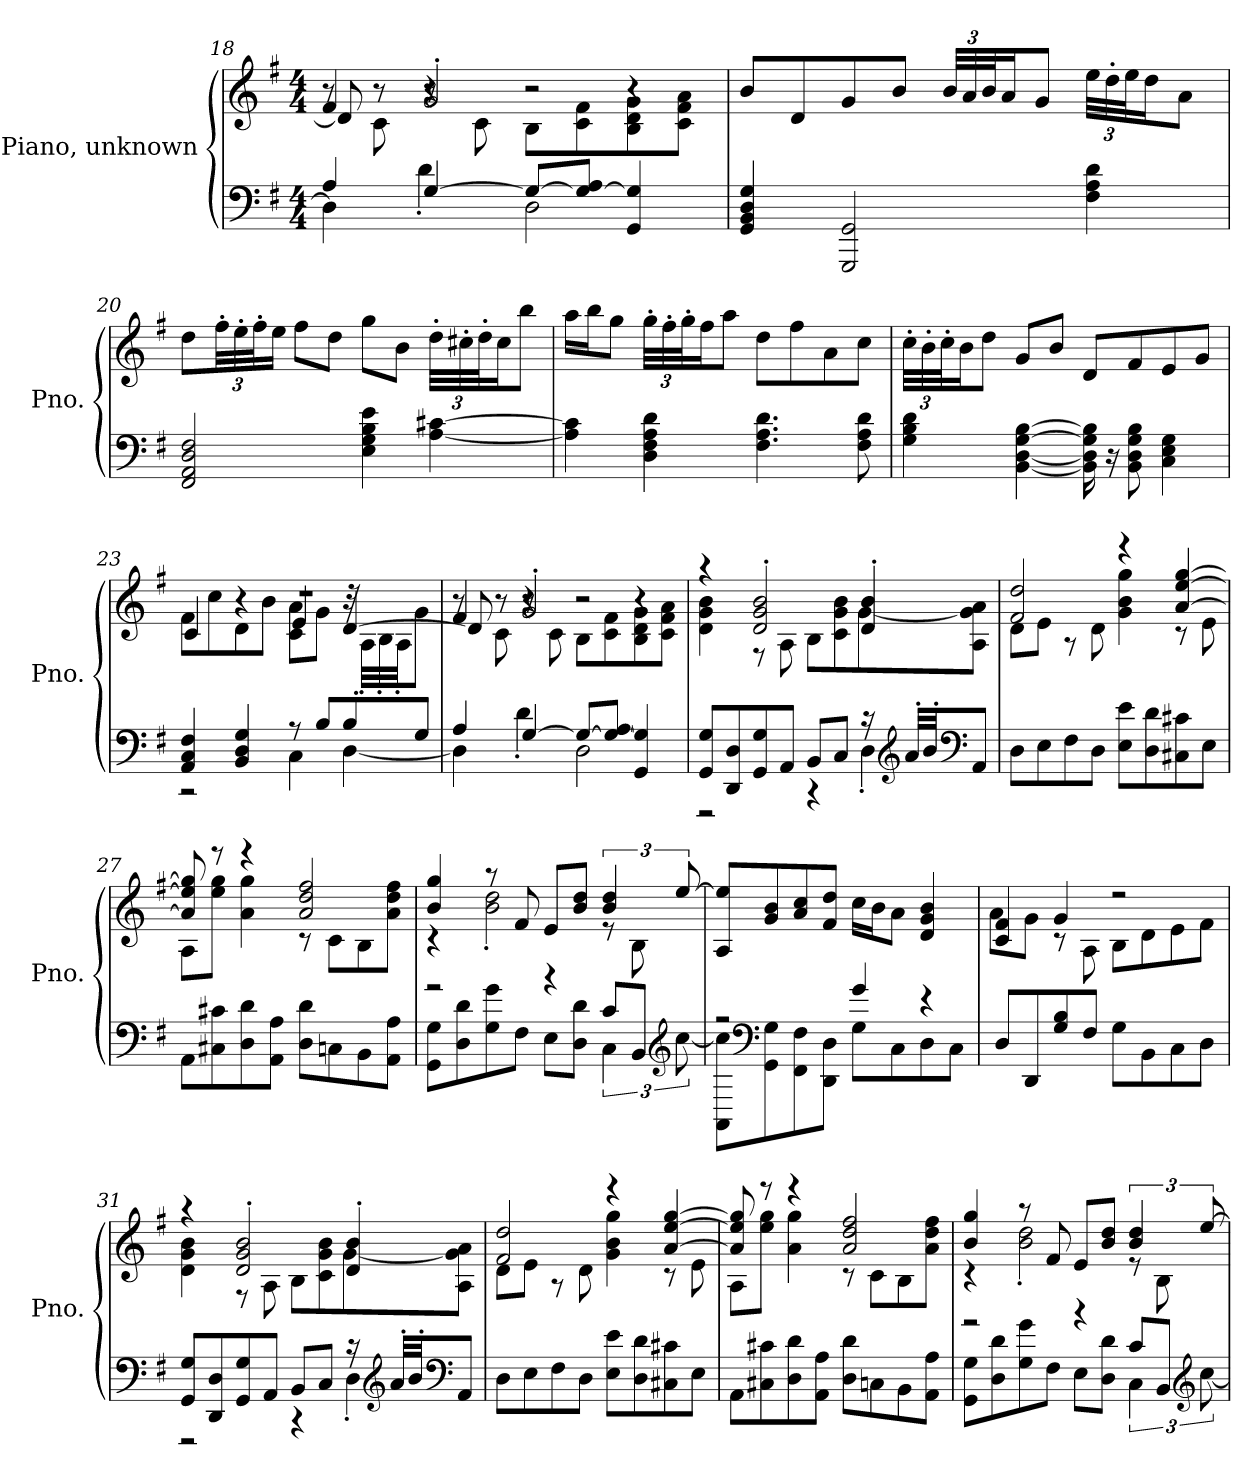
**kern	**kern
*part1	*part1
*staff2	*staff1
*I"Piano, unknown	*
*I'Pno.	*
*clefF4	*clefG2
*k[f#]	*k[f#]
*M4/4	*M4/4
=18	=18
*^	*^
*	*	*	*^
4A/	4D\]	4f#/	8r	8d/]
.	.	.	8c\	8r
[4G/	4d'\	2g'/	8r	4r
.	.	.	8c\	.
8G/L_	2D\	.	8B\L	2r
8G/_ 8A/J	.	.	8c\ 8f#\	.
4GG/ 4G/]	.	4r	8B\ 8d\ 8g\	.
.	.	.	8c\ 8f#\ 8a\J	.
*v	*v	*	*	*
*	*v	*v	*v
!!LO:LB:g=z
=19	=19
4GG/ 4BB/ 4D/ 4G/	8b/L
.	8d/
2GGG/ 2GG/	8g/
.	8b/J
*	*Xbrackettup
.	48b/LLL
.	48a/
.	48b/J
.	16a/J
.	8g/J
4F#\ 4A\ 4d\	48ee\LLL
.	48dd'\
.	48ee\J
.	16dd\J
.	8a\J
=20	=20
2FF#/ 2AA/ 2D/ 2F#/	8dd\L
.	48ff#'\LL
.	48ee'\
.	48ff#'\J
.	16ee\JJ
.	8ff#\L
.	8dd\J
4E\ 4G\ 4B\ 4e\	8gg\L
.	8b\J
[4A\ [4c#X\	48dd'\LLL
.	48cc#X'\
.	48dd'\J
.	16cc#\J
.	8bb\J
=21	=21
4A\] 4c#\]	16aa\LL
.	16bb\J
.	8gg\J
4D\ 4F#\ 4A\ 4d\	48gg'\LLL
.	48ff#'\
.	48gg'\J
.	16ff#\J
.	8aa\J
4.F#\ 4.A\ 4.d\	8dd\L
.	8ff#\
.	8a\
8F#\ 8A\ 8d\	8cc\J
!!LO:LB:g=z
=22	=22
4G\ 4B\ 4d\	48cc'\LLL
.	48b'\
.	48cc'\J
.	16b\J
.	8dd\J
[4BB\ [4D\ [4G\ [4B\	8g/L
.	8b/J
16BB\] 16D\] 16G\] 16B\]	8d/L
16r	.
8BB\ 8D\ 8G\ 8B\	8f#/
4C\ 4E\ 4G\	8e/
.	8g/J
=23	=23
*^	*^
*	*	*	*^
4AA/ 4C/ 4F#/	2r	1r	8f#\L	4c/
.	.	.	8cc\	.
4BB/ 4D/ 4G/	.	.	8d\	4r
.	.	.	8b\J	.
8r	4C\	.	8c\ 8a\L	4e/
8B/L	.	.	8g\J	.
8B'/	[4D\	.	32r	[4d/
.	.	.	32A'\LLL	.
.	.	.	32B'\	.
.	.	.	32A'\JJ	.
8G/J	.	.	8g\J	.
=24	=24	=24	=24	=24
4A/	4D\]	4f#/	8r	8d/]
.	.	.	8c\	8r
[4G/	4d'\	2g'/	8r	4r
.	.	.	8c\	.
8G/L_	2D\	.	8B\L	2r
8G/_ 8A/J	.	.	8c\ 8f#\	.
4GG/ 4G/]	.	4r	8B\ 8d\ 8g\	.
.	.	.	8c\ 8f#\ 8a\J	.
*	*	*	*v	*v
!!LO:LB:g=z
=25	=25	=25	=25
8GG/ 8G/L	2r	4r	4d\ 4g\ 4b\
8DD/ 8D/	.	.	.
8GG/ 8G/	.	2d/' 2g/' 2b/'	8r
8AA/J	.	.	8A\
8BB/L	4r	.	8B\L
8C/J	.	.	8c\ 8g\ 8b\
16r	4D'\	4d/' 4b/'	[8g\
*clefG2	*	*	*
32a'/LLL	.	.	.
32b'/JJ	.	.	.
*clefF4	*	*	*
8AA/J	.	.	8A\ 8g\] 8a\J
*v	*v	*	*
=26	=26	=26
8D\L	2f#/ 2dd/	8d\L
8E\	.	8e\J
8F#\	.	8r
8D\J	.	8d\
8E\ 8e\L	4r	4g\ 4b\ 4gg\
8D\ 8d\	.	.
8C#X\ 8c#X\	[4a/ [4ee/ [4gg/	8r
8E\J	.	8e\
=27	=27	=27
8AA\L	8a/] 8ee/] 8gg/]	8A\L
8C#X\ 8c#X\	8r	8ee\ 8gg\J
8D\ 8d\	4r	4a\ 4gg\
8AA\ 8A\J	.	.
8D\ 8d\L	2a/ 2dd/ 2ff#/	8r
8Cn\	.	8c\L
8BB\	.	8B\
8AA\ 8A\J	.	8a\ 8dd\ 8ff#\J
!!LO:LB:g=z	!!
=28	=28	=28
*^	*	*
2r	8GG\ 8G\L	4b/ 4gg/	4r
.	8D\ 8d\	.	.
.	8G\ 8g\	8r	2b\' 2dd\'
.	8F#\J	8f#/	.
4r	8E\L	8e/L	.
.	8D\ 8d\J	8b/ 8dd/J	.
*	*	*brackettup	*
8c/L	6C\	6b/ 6dd/	8r
8BB/J	.	.	8B\
*clefG2	*	*	*
.	[12cc\	[12ee/	.
*	*	*v	*v
=29	=29	=29
2r	8AA\ 8cc\]L	8A/ 8ee/]L
*clefF4	*	*
.	8GG\ 8G\	8g/ 8b/
.	8FF#\ 8F#\	8a/ 8cc/
.	8DD\ 8D\J	8f#/ 8dd/J
4g/	8G\L	16cc\LL
.	.	16b\J
.	8C\	8a\J
4r	8D\	4d/ 4g/ 4b/
.	8C\J	.
*v	*v	*
=30	=30
*	*^
8D/L	4c/ 4f#/	8a\L
8DD/	.	8g\J
8G/ 8B/	4g/	8r
8F#/J	.	8A\
8G\L	2r	8B\L
8BB\	.	8d\
8C\	.	8e\
8D\J	.	8f#\J
!!LO:PB:g=z	!!
=31	=31	=31
*^	*	*
8GG/ 8G/L	2r	4r	4d\ 4g\ 4b\
8DD/ 8D/	.	.	.
8GG/ 8G/	.	2d/' 2g/' 2b/'	8r
8AA/J	.	.	8A\
8BB/L	4r	.	8B\L
8C/J	.	.	8c\ 8g\ 8b\
16r	4D'\	4d/' 4b/'	[8g\
*clefG2	*	*	*
32a'/LLL	.	.	.
32b'/JJ	.	.	.
*clefF4	*	*	*
8AA/J	.	.	8A\ 8g\] 8a\J
*v	*v	*	*
=32	=32	=32
8D\L	2f#/ 2dd/	8d\L
8E\	.	8e\J
8F#\	.	8r
8D\J	.	8d\
8E\ 8e\L	4r	4g\ 4b\ 4gg\
8D\ 8d\	.	.
8C#X\ 8c#X\	[4a/ [4ee/ [4gg/	8r
8E\J	.	8e\
=33	=33	=33
8AA\L	8a/] 8ee/] 8gg/]	8A\L
8C#X\ 8c#X\	8r	8ee\ 8gg\J
8D\ 8d\	4r	4a\ 4gg\
8AA\ 8A\J	.	.
8D\ 8d\L	2a/ 2dd/ 2ff#/	8r
8Cn\	.	8c\L
8BB\	.	8B\
8AA\ 8A\J	.	8a\ 8dd\ 8ff#\J
!!LO:LB:g=z	!!
=34	=34	=34
*^	*	*
2r	8GG\ 8G\L	4b/ 4gg/	4r
.	8D\ 8d\	.	.
.	8G\ 8g\	8r	2b\' 2dd\'
.	8F#\J	8f#/	.
4r	8E\L	8e/L	.
.	8D\ 8d\J	8b/ 8dd/J	.
8c/L	6C\	6b/ 6dd/	8r
8BB/J	.	.	8B\
*clefG2	*	*	*
.	[12cc\	[12ee/	.
*v	*v	*	*
*	*v	*v
=	=
*-	*-
